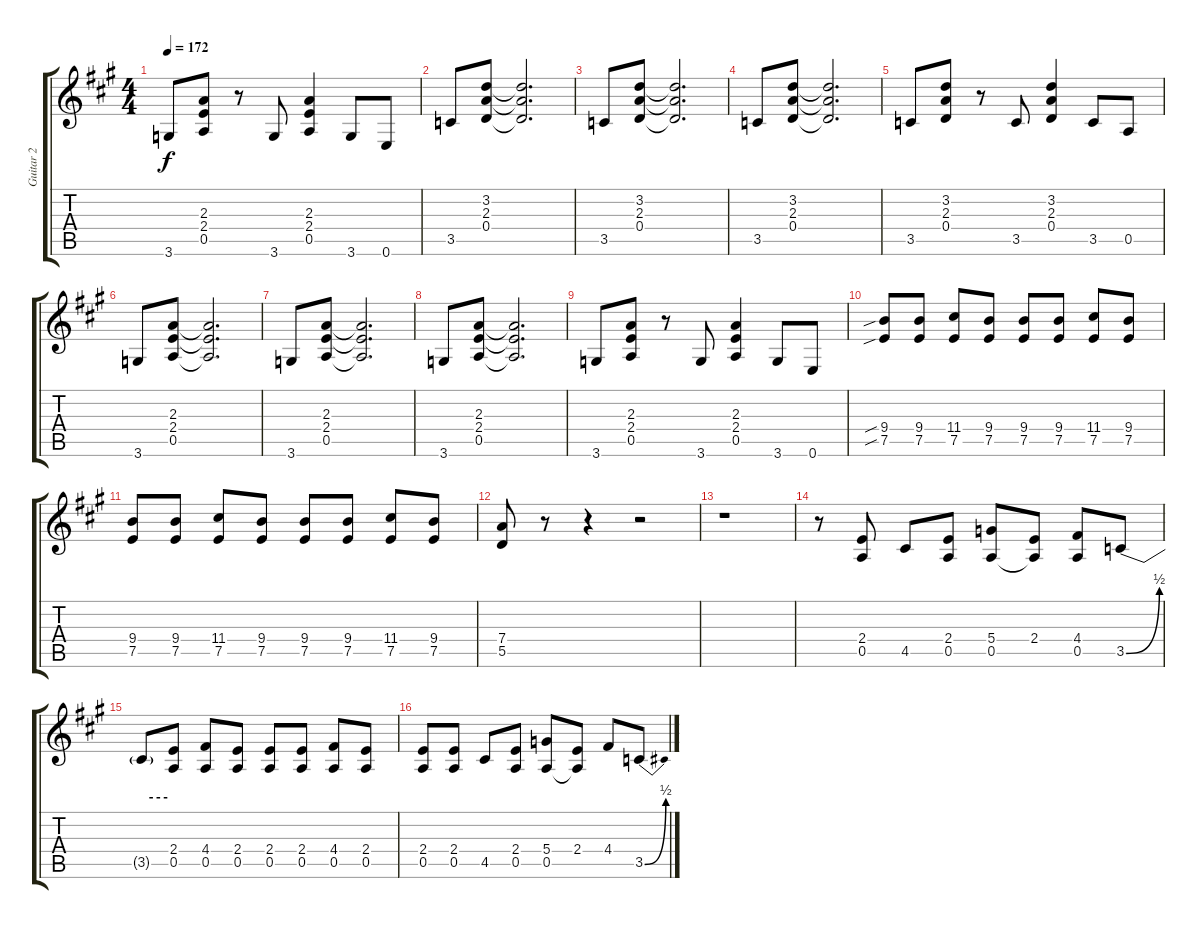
\track ("Guitar 2" "Guitar 2") {instrument distortionguitar}
\staff {score tabs}
\tuning (E4 B3 G3 D3 A2 E2) {hide}
\ts (4 4)
\tempo 172
\clef g2
\ks a
3.6.8{dy f} (2.3 2.4 0.5).8 r.8 3.6.8 (2.3 2.4 0.5).4 3.6.8 0.6.8 |
3.5.8 (3.2 2.3 0.4).8 (3.2{t} 2.3{t} 0.4{t}).2{d} |
3.5.8 (3.2 2.3 0.4).8 (3.2{t} 2.3{t} 0.4{t}).2{d} |
3.5.8 (3.2 2.3 0.4).8 (3.2{t} 2.3{t} 0.4{t}).2{d} |
3.5.8 (3.2 2.3 0.4).8 r.8 3.5.8 (3.2 2.3 0.4).4 3.5.8 0.5.8 |
3.6.8 (2.3 2.4 0.5).8 (2.3{t} 2.4{t} 0.5{t}).2{d} |
3.6.8 (2.3 2.4 0.5).8 (2.3{t} 2.4{t} 0.5{t}).2{d} |
3.6.8 (2.3 2.4 0.5).8 (2.3{t} 2.4{t} 0.5{t}).2{d} |
3.6.8 (2.3 2.4 0.5).8 r.8 3.6.8 (2.3 2.4 0.5).4 3.6.8 0.6.8 |
(9.4{sib} 7.5{sib}).8 (9.4 7.5).8 (11.4 7.5).8 (9.4 7.5).8 (9.4 7.5).8 (9.4 7.5).8 (11.4 7.5).8 (9.4 7.5).8 |
(9.4 7.5).8 (9.4 7.5).8 (11.4 7.5).8 (9.4 7.5).8 (9.4 7.5).8 (9.4 7.5).8 (11.4 7.5).8 (9.4 7.5).8 |
(7.4 5.5).8 r.8 r.4 r.2 |
r.1 |
r.8 (2.4 0.5).8 4.5.8 (2.4 0.5).8 (5.4 0.5).8 (2.4 0.5{t}).8 (4.4 0.5).8 3.5{be (bend 0 0 60 2)}.8 |
3.5{be (hold 0 2 60 2) t}.8 (2.4 0.5).8 (4.4 0.5).8 (2.4 0.5).8 (2.4 0.5).8 (2.4 0.5).8 (4.4 0.5).8 (2.4 0.5).8 |
(2.4 0.5).8 (2.4 0.5).8 4.5.8 (2.4 0.5).8 (5.4 0.5).8 (2.4 0.5{t}).8 4.4.8 3.5{be (bend 0 0 60 2)}.8
